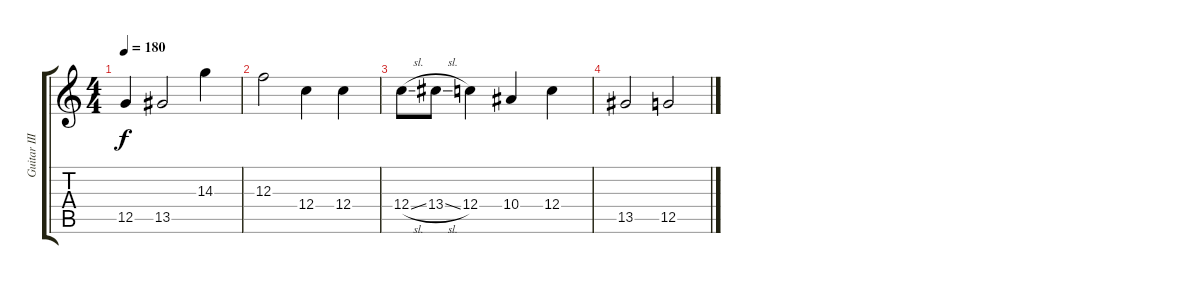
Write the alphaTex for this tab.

\track ("Guitar III" "Guitar III") {instrument overdrivenguitar}
\staff {score tabs}
\tuning (D4 A3 F3 C3 G2 D2) {hide}
\ts (4 4)
\tempo 180
\clef g2
\ks c
12.5.4{dy f} 13.5.2 14.3.4 |
12.3.2 12.4.4 12.4.4 |
12.4{sl}.8 13.4{sl}.8 12.4.4 10.4.4 12.4.4 |
13.5.2 12.5.2
